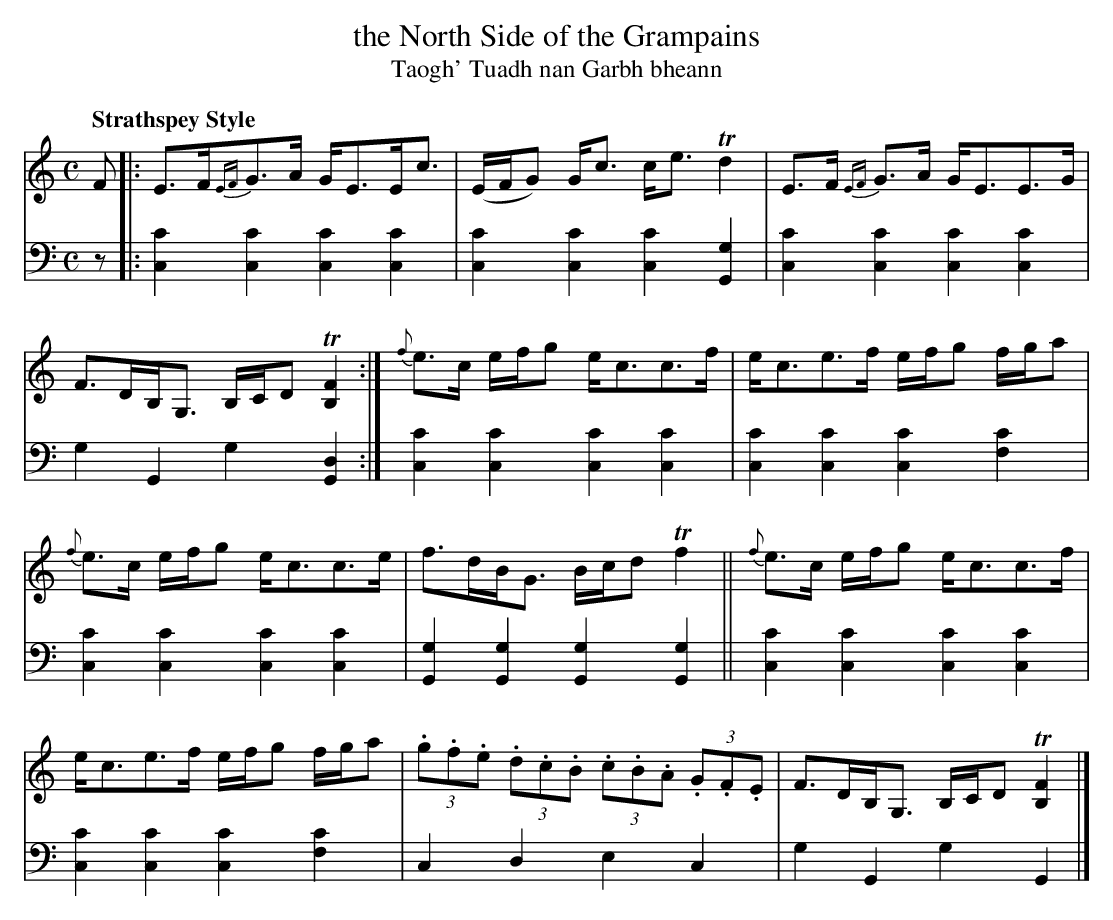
X:1
T: the North Side of the Grampains
T: Taogh' Tuadh nan Garbh bheann
M: C
L: 1/8
Q: "Strathspey Style"
K: C
V: 1 staves=2
F |:\
E>F{EF}G>A G<EE<c | (E/F/G) G<c c<e Td2 |\
E>F {EF}G>A G<EE>G | F>DB,<G, B,/C/D T[F2B,2] :|\
{f}e>c e/f/g e<cc>f | e<ce>f e/f/g f/g/a |
{f}e>c e/f/g e<cc>e | f>dB<G B/c/d Tf2 ||\
{f}e>c e/f/g e<cc>f | e<ce>f e/f/g f/g/a |\
(3.g.f.e (3.d.c.B (3.c.B.A (3.G.F.E | F>DB,<G, B,/C/D T[F2B,2] |]
V: 2 clef=bass middle=d
z |:\
[c'2c2][c'2c2] [c'2c2][c'2c2] | [c'2c2][c'2c2] [c'2c2][g2G2] |\
[c'2c2][c'2c2] [c'2c2][c'2c2] | g2G2 g2[d2G2] :|
[c'2c2][c'2c2] [c'2c2][c'2c2] | [c'2c2][c'2c2] [c'2c2][c'2f2] |\
[c'2c2][c'2c2] [c'2c2][c'2c2] | [g2G2][g2G2] [g2G2][g2G2] ||
[c'2c2][c'2c2] [c'2c2][c'2c2] | [c'2c2][c'2c2] [c'2c2][c'2f2] |\
c2d2 e2c2 | g2G2 g2G2 |]
